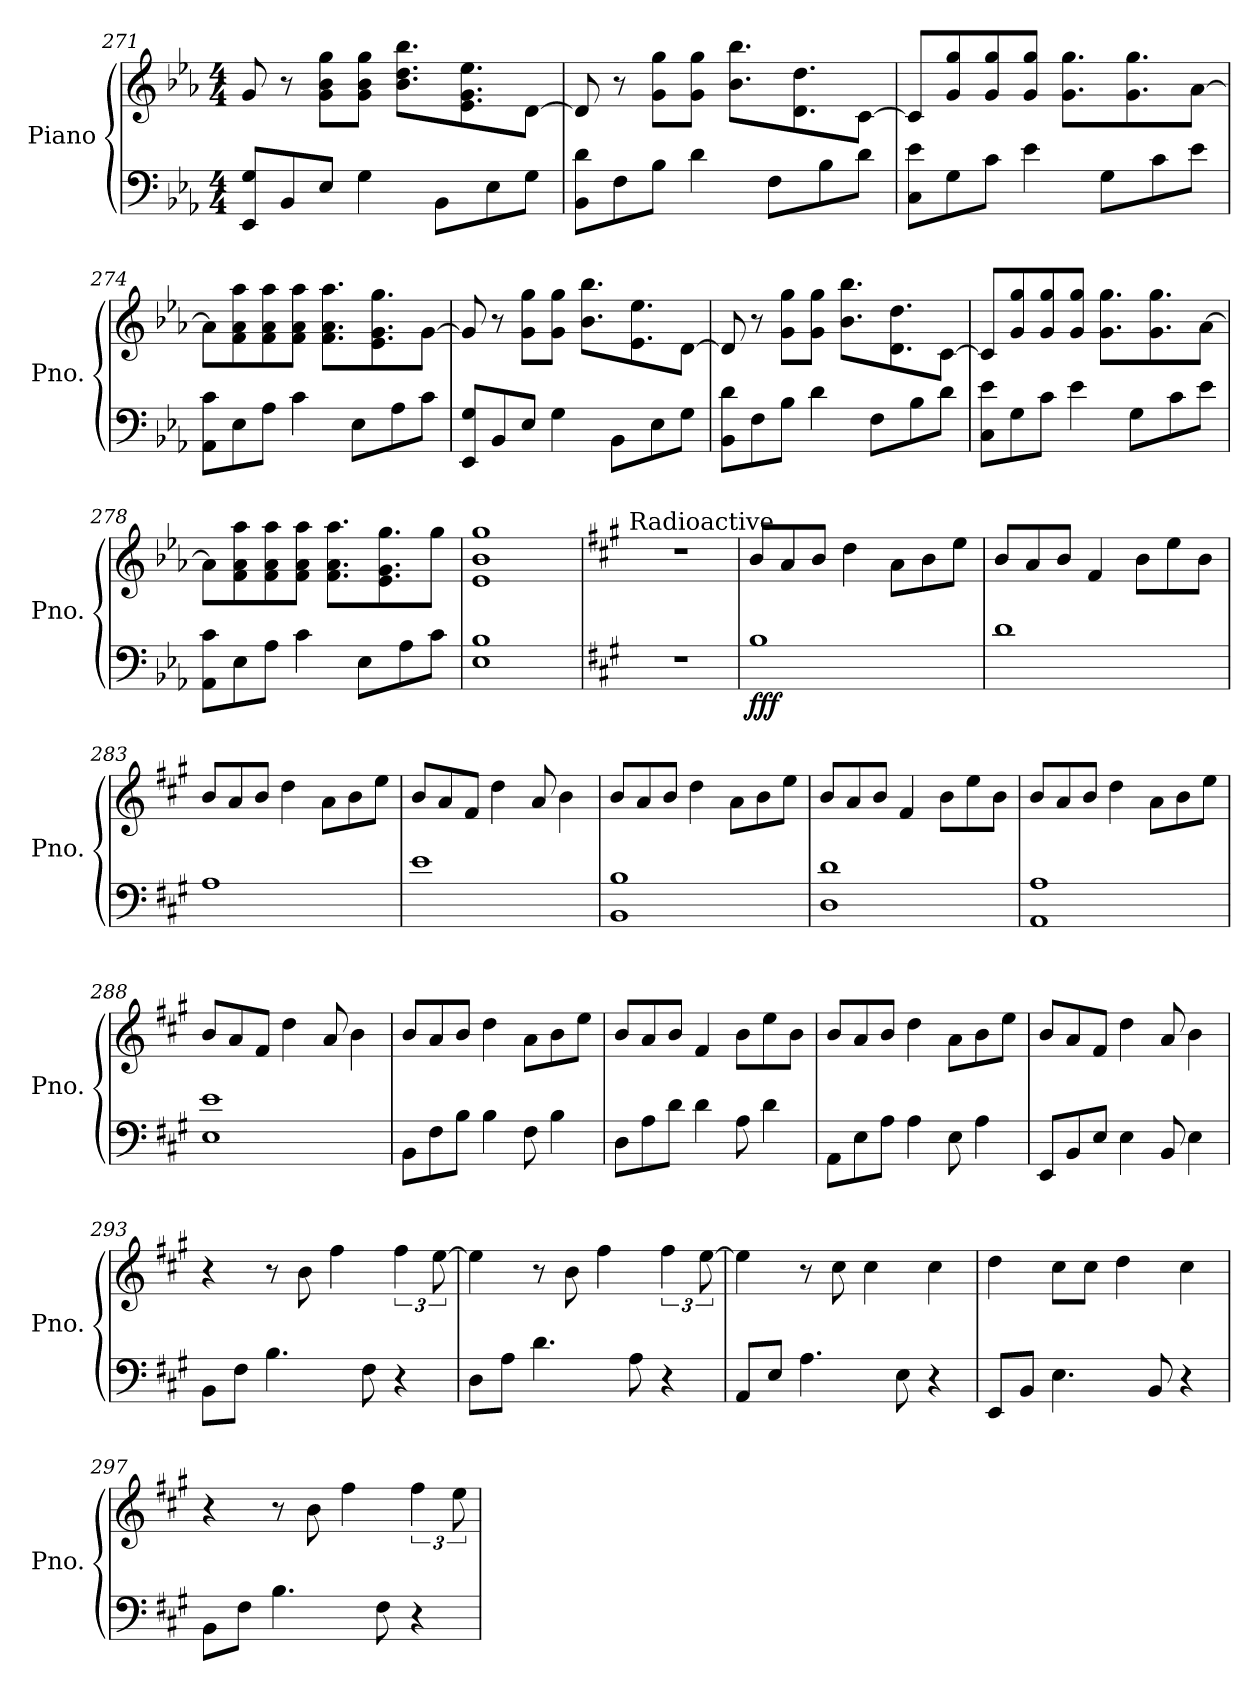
**kern	**kern	**dynam
*part1	*part1	*part1
*staff2	*staff1	*staff1/2
*I"Piano	*	*
*I'Pno.	*	*
*clefF4	*clefG2	*
*k[b-e-a-]	*k[b-e-a-]	*
*M4/4	*M4/4	*
=271	=271	=271
8EE-/ 8G/L	8g/	.
8BB-/	8r	.
8E-/J	8g\ 8b-\ 8gg\L	.
4G\	8g\ 8b-\ 8gg\J	.
.	8.b-\ 8.dd\ 8.bb-\L	.
8BB-\L	.	.
.	8.e-\ 8.g\ 8.ee-\	.
8E-\	.	.
8G\J	[8d\J	.
=272	=272	=272
8BB-\ 8d\L	8d/]	.
8F\	8r	.
8B-\J	8g\ 8gg\L	.
4d\	8g\ 8gg\J	.
.	8.b-\ 8.bb-\L	.
8F\L	.	.
.	8.d\ 8.dd\	.
8B-\	.	.
8d\J	[8c\J	.
!!LO:LB:g=z
=273	=273	=273
8C\ 8e-\L	8c/L]	.
8G\	8g/ 8gg/	.
8c\J	8g/ 8gg/	.
4e-\	8g/ 8gg/J	.
.	8.g\ 8.gg\L	.
8G\L	.	.
.	8.g\ 8.gg\	.
8c\	.	.
8e-\J	[8a-\J	.
=274	=274	=274
8AA-\ 8c\L	8a-\L]	.
8E-\	8f\ 8a-\ 8aa-\	.
8A-\J	8f\ 8a-\ 8aa-\	.
4c\	8f\ 8a-\ 8aa-\J	.
.	8.f\ 8.a-\ 8.aa-\L	.
8E-\L	.	.
.	8.e-\ 8.g\ 8.gg\	.
8A-\	.	.
8c\J	[8g\J	.
=275	=275	=275
8EE-/ 8G/L	8g/]	.
8BB-/	8r	.
8E-/J	8g\ 8gg\L	.
4G\	8g\ 8gg\J	.
.	8.b-\ 8.bb-\L	.
8BB-\L	.	.
.	8.e-\ 8.ee-\	.
8E-\	.	.
8G\J	[8d\J	.
=276	=276	=276
8BB-\ 8d\L	8d/]	.
8F\	8r	.
8B-\J	8g\ 8gg\L	.
4d\	8g\ 8gg\J	.
.	8.b-\ 8.bb-\L	.
8F\L	.	.
.	8.d\ 8.dd\	.
8B-\	.	.
8d\J	[8c\J	.
=277	=277	=277
8C\ 8e-\L	8c/L]	.
8G\	8g/ 8gg/	.
8c\J	8g/ 8gg/	.
4e-\	8g/ 8gg/J	.
.	8.g\ 8.gg\L	.
8G\L	.	.
.	8.g\ 8.gg\	.
8c\	.	.
8e-\J	[8a-\J	.
!!LO:LB:g=z
=278	=278	=278
8AA-\ 8c\L	8a-\L]	.
8E-\	8f\ 8a-\ 8aa-\	.
8A-\J	8f\ 8a-\ 8aa-\	.
4c\	8f\ 8a-\ 8aa-\J	.
.	8.f\ 8.a-\ 8.aa-\L	.
8E-\L	.	.
.	8.e-\ 8.g\ 8.gg\	.
8A-\	.	.
8c\J	8gg\J	.
=279	=279	=279
1E- 1B-	1e- 1b- 1gg	.
=280	=280	=280
*k[f#c#g#]	*k[f#c#g#]	*
!	!LO:TX:a:t=Radioactive	!
1r	1r	.
=281	=281	=281
!	!	!LO:DY:b=2
1B	8b/L	fff
.	8a/	.
.	8b/J	.
.	4dd\	.
.	8a\L	.
.	8b\	.
.	8ee\J	.
=282	=282	=282
1d	8b/L	.
.	8a/	.
.	8b/J	.
.	4f#/	.
.	8b\L	.
.	8ee\	.
.	8b\J	.
=283	=283	=283
1A	8b/L	.
.	8a/	.
.	8b/J	.
.	4dd\	.
.	8a\L	.
.	8b\	.
.	8ee\J	.
=284	=284	=284
1e	8b/L	.
.	8a/	.
.	8f#/J	.
.	4dd\	.
.	8a/	.
.	4b\	.
!!LO:LB:g=z
=285	=285	=285
1BB 1B	8b/L	.
.	8a/	.
.	8b/J	.
.	4dd\	.
.	8a\L	.
.	8b\	.
.	8ee\J	.
=286	=286	=286
1D 1d	8b/L	.
.	8a/	.
.	8b/J	.
.	4f#/	.
.	8b\L	.
.	8ee\	.
.	8b\J	.
=287	=287	=287
1AA 1A	8b/L	.
.	8a/	.
.	8b/J	.
.	4dd\	.
.	8a\L	.
.	8b\	.
.	8ee\J	.
=288	=288	=288
1E 1e	8b/L	.
.	8a/	.
.	8f#/J	.
.	4dd\	.
.	8a/	.
.	4b\	.
=289	=289	=289
8BB\L	8b/L	.
8F#\	8a/	.
8B\J	8b/J	.
4B\	4dd\	.
8F#\	8a\L	.
4B\	8b\	.
.	8ee\J	.
=290	=290	=290
8D\L	8b/L	.
8A\	8a/	.
8d\J	8b/J	.
4d\	4f#/	.
8A\	8b\L	.
4d\	8ee\	.
.	8b\J	.
!!LO:LB:g=z
=291	=291	=291
8AA\L	8b/L	.
8E\	8a/	.
8A\J	8b/J	.
4A\	4dd\	.
8E\	8a\L	.
4A\	8b\	.
.	8ee\J	.
=292	=292	=292
8EE/L	8b/L	.
8BB/	8a/	.
8E/J	8f#/J	.
4E\	4dd\	.
8BB/	8a/	.
4E\	4b\	.
=293	=293	=293
8BB\L	4r	.
8F#\J	.	.
4.B\	8r	.
.	8b\	.
.	4ff#\	.
8F#\	.	.
4r	6ff#\	.
.	[12ee\	.
=294	=294	=294
8D\L	4ee\]	.
8A\J	.	.
4.d\	8r	.
.	8b\	.
.	4ff#\	.
8A\	.	.
4r	6ff#\	.
.	[12ee\	.
=295	=295	=295
8AA/L	4ee\]	.
8E/J	.	.
4.A\	8r	.
.	8cc#\	.
.	4cc#\	.
8E\	.	.
4r	4cc#\	.
=296	=296	=296
8EE/L	4dd\	.
8BB/J	.	.
4.E\	8cc#\L	.
.	8cc#\J	.
.	4dd\	.
8BB/	.	.
4r	4cc#\	.
!!LO:PB:g=z
=297	=297	=297
8BB\L	4r	.
8F#\J	.	.
4.B\	8r	.
.	8b\	.
.	4ff#\	.
8F#\	.	.
4r	6ff#\	.
.	12ee\	.
=	=	=
*-	*-	*-
